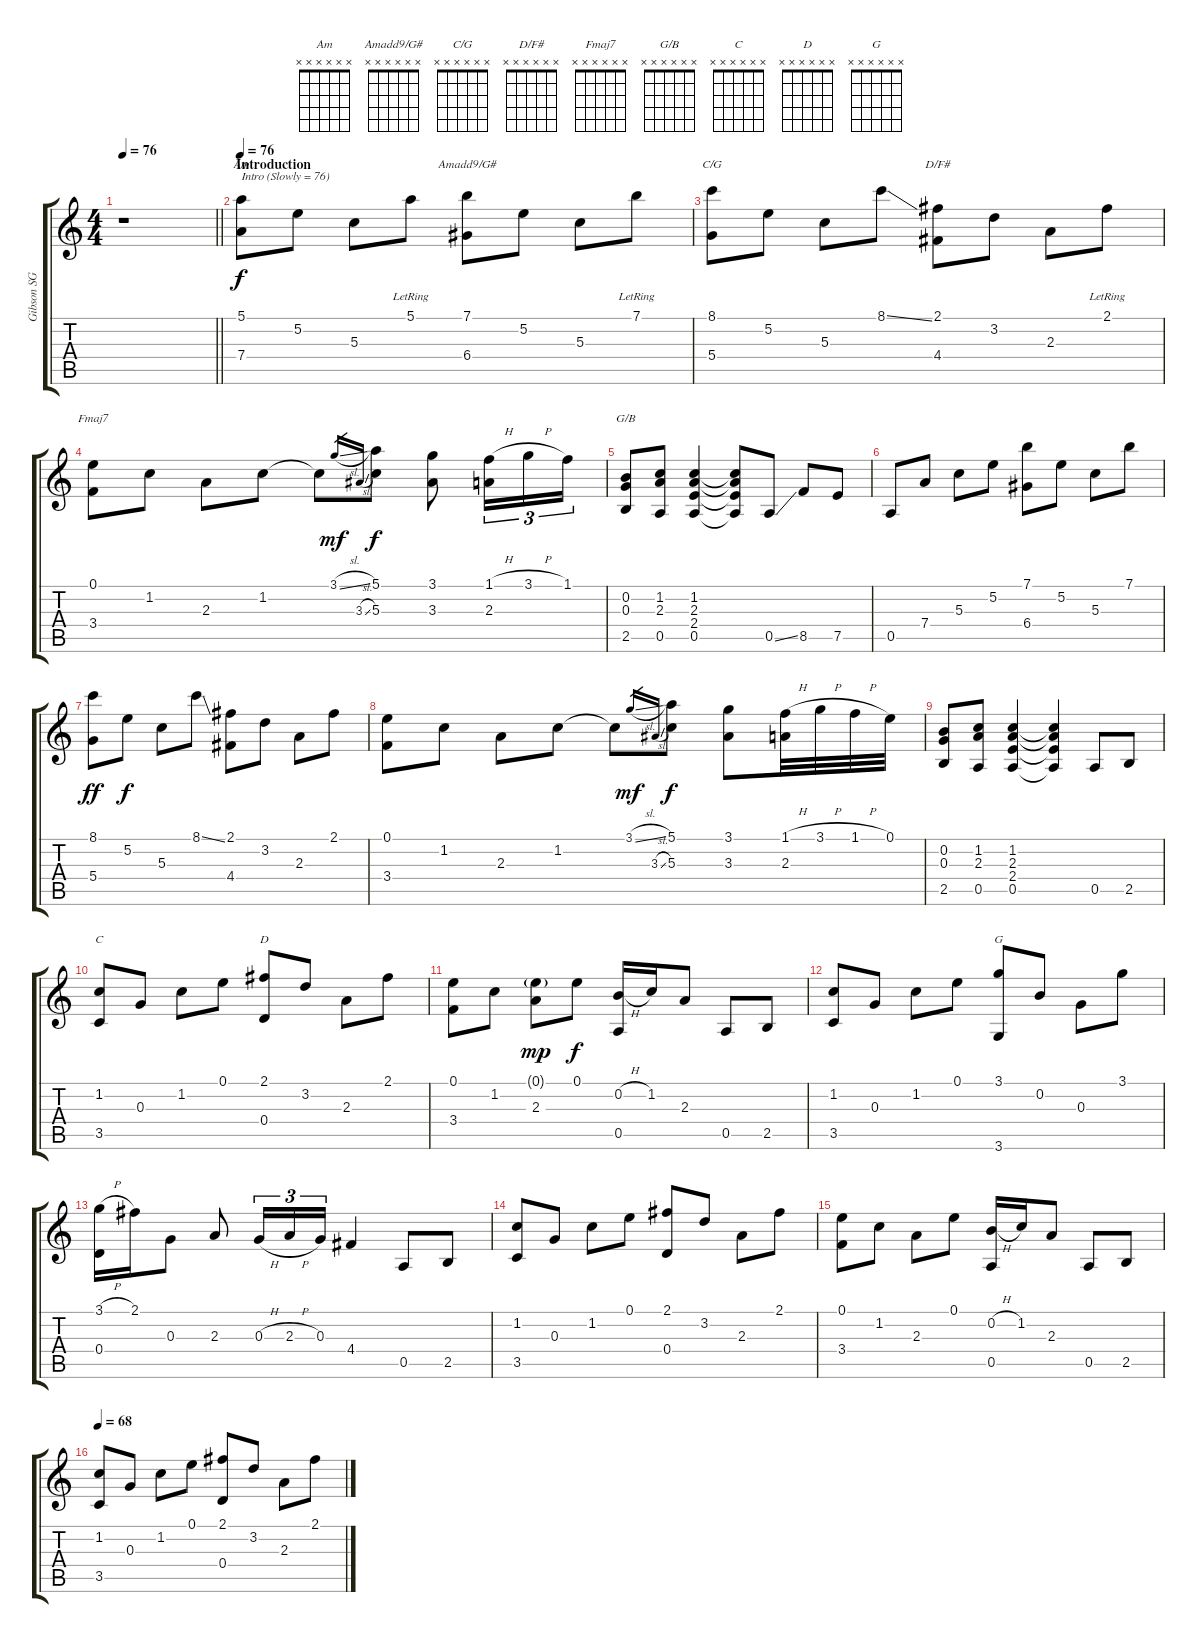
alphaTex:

\track ("Gibson SG   6 Strings" "Gibson SG ") {instrument overdrivenguitar}
\staff {score tabs}
\tuning (E4 B3 G3 D3 A2 E2) {hide}
\chord ("Am" x x x x x x)
\chord ("Amadd9/G#" x x x x x x)
\chord ("C/G" x x x x x x)
\chord ("D/F#" x x x x x x)
\chord ("Fmaj7" x x x x x x)
\chord ("G/B" x x x x x x)
\chord ("C" x x x x x x)
\chord ("D" x x x x x x)
\chord ("G" x x x x x x)
\ts (4 4)
\tempo 76
\clef g2
\barLineRight lightlight
\ks c
r.1{dy f instrument overdrivenguitar} |
\section ("" "Introduction")
\tempo 76
(5.1 7.4).8{ch "Am" txt "Intro (Slowly = 76)"} 5.2.8 5.3.8 5.1{lr}.8 (7.1 6.4).8{ch "Amadd9/G#"} 5.2.8 5.3.8 7.1{lr}.8 |
(8.1 5.4).8{ch "C/G"} 5.2.8 5.3.8 8.1{ss}.8 (2.1 4.4).8{ch "D/F#"} 3.2.8 2.3.8 2.1{lr}.8 |
(0.1 3.4).8{ch "Fmaj7"} 1.2.8 2.3.8 1.2.8 1.2{t}.8 3.1{sl}.16{gr dy mf} 3.3{sl}.16{gr} (5.1 5.3).8{dy f} (3.1 3.3).8 (1.1{h} 2.3).16{tu (3 2)} 3.1{h}.16{tu (3 2)} 1.1.16{tu (3 2)} |
(0.2 0.3 2.5).8{ch "G/B"} (1.2 2.3 0.5).8 (1.2 2.3 2.4 0.5).4 (1.2{t} 2.3{t} 2.4{t} 0.5{t}).8 0.5{ss}.8 8.5.8 7.5.8 |
0.5.8 7.4.8 5.3.8 5.2.8 (7.1 6.4).8 5.2.8 5.3.8 7.1.8 |
(8.1 5.4).8{dy ff} 5.2.8{dy f} 5.3.8 8.1{ss}.8 (2.1 4.4).8 3.2.8 2.3.8 2.1.8 |
(0.1 3.4).8 1.2.8 2.3.8 1.2.8 1.2{t}.8 3.1{sl}.16{gr dy mf} 3.3{sl}.16{gr} (5.1 5.3).8{dy f} (3.1 3.3).8 (1.1{h} 2.3).32 3.1{h}.32 1.1{h}.32 0.1.32 |
(0.2 0.3 2.5).8 (1.2 2.3 0.5).8 (1.2 2.3 2.4 0.5).4 (1.2{t} 2.3{t} 2.4{t} 0.5{t}).4 0.5.8 2.5.8 |
(1.2 3.5).8{ch "C"} 0.3.8 1.2.8 0.1.8 (2.1 0.4).8{ch "D"} 3.2.8 2.3.8 2.1.8 |
(0.1 3.4).8 1.2.8 (0.1{g} 2.3).8{dy mp} 0.1.8{dy f} (0.2{h} 0.5).16 1.2.16 2.3.8 0.5.8 2.5.8 |
(1.2 3.5).8 0.3.8 1.2.8 0.1.8 (3.1 3.6).8{ch "G"} 0.2.8 0.3.8 3.1.8 |
(3.1{h} 0.4).16 2.1.16 0.3.8 2.3.8 0.3{h}.16{tu (3 2)} 2.3{h}.16{tu (3 2)} 0.3.16{tu (3 2)} 4.4.4 0.5.8 2.5.8 |
(1.2 3.5).8 0.3.8 1.2.8 0.1.8 (2.1 0.4).8 3.2.8 2.3.8 2.1.8 |
(0.1 3.4).8 1.2.8 2.3.8 0.1.8 (0.2{h} 0.5).16 1.2.16 2.3.8 0.5.8 2.5.8 |
\tempo 68
(1.2 3.5).8 0.3.8 1.2.8 0.1.8 (2.1 0.4).8 3.2.8 2.3.8 2.1.8
